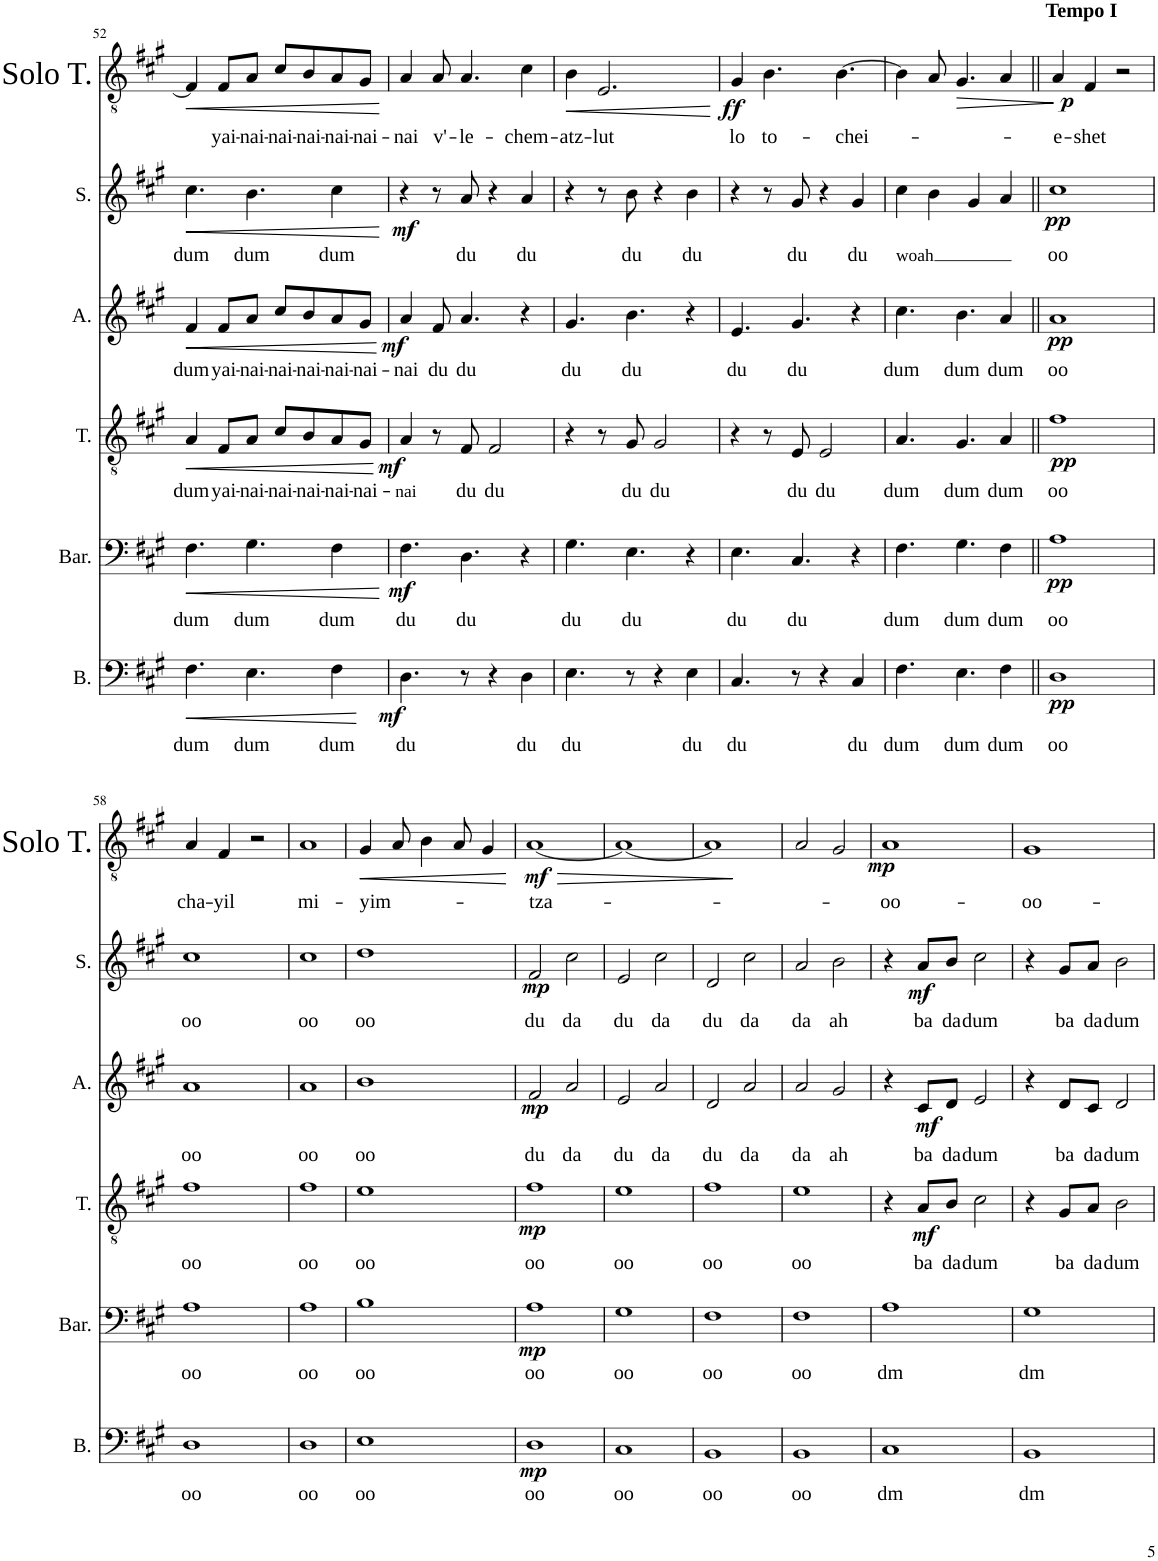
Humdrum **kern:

**kern	**text	**dynam	**kern	**text	**dynam	**kern	**text	**dynam	**kern	**text	**dynam	**kern	**text	**dynam	**kern	**text	**dynam
*part6	*part6	*part6	*part5	*part5	*part5	*part4	*part4	*part4	*part3	*part3	*part3	*part2	*part2	*part2	*part1	*part1	*part1
*staff6	*staff6	*staff6	*staff5	*staff5	*staff5	*staff4	*staff4	*staff4	*staff3	*staff3	*staff3	*staff2	*staff2	*staff2	*staff1	*staff1	*staff1
*I"Bass	*	*	*I"Baritone	*	*	*I"Tenor	*	*	*I"Alto	*	*	*I"Soprano	*	*	*I"Solo Tenor	*	*
*I'B.	*	*	*I'Bar.	*	*	*I'T.	*	*	*I'A.	*	*	*I'S.	*	*	*I'Solo T.	*	*
!!LO:PB:g=z
*clefF4	*	*	*clefF4	*	*	*clefGv2	*	*	*clefG2	*	*	*clefG2	*	*	*clefGv2	*	*
*k[f#c#g#]	*	*	*k[f#c#g#]	*	*	*k[f#c#g#]	*	*	*k[f#c#g#]	*	*	*k[f#c#g#]	*	*	*k[f#c#g#]	*	*
*M4/4	*	*	*M4/4	*	*	*M4/4	*	*	*M4/4	*	*	*M4/4	*	*	*M4/4	*	*
*met(c|)	*	*	*met(c|)	*	*	*met(c|)	*	*	*met(c|)	*	*	*met(c|)	*	*	*met(c|)	*	*
=52	=52	=52	=52	=52	=52	=52	=52	=52	=52	=52	=52	=52	=52	=52	=52	=52	=52
!	!LO:LY:b	!LO:HP:b	!	!LO:LY:b	!LO:HP:b	!	!LO:LY:b	!LO:HP:b	!	!LO:LY:b	!LO:HP:b	!	!LO:LY:b	!LO:HP:b	!	!	!LO:HP:b
4.F#\	dum	<	4.F#\	dum	<	4A/	dum	<	4f#/	dum	<	4.cc#\	dum	<	4F#/]	.	<
!	!	!	!	!	!	!	!LO:LY:b	!	!	!LO:LY:b	!	!	!	!	!	!LO:LY:b	!
.	.	.	.	.	.	8F#/L	yai-	.	8f#/L	yai-	.	.	.	.	8F#/L	yai-	.
!	!LO:LY:b	!	!	!LO:LY:b	!	!	!LO:LY:b	!	!	!LO:LY:b	!	!	!LO:LY:b	!	!	!LO:LY:b	!
4.E\	dum	.	4.G#\	dum	.	8A/J	-nai-	.	8a/J	-nai-	.	4.b\	dum	.	8A/J	-nai-	.
!	!	!	!	!	!	!	!LO:LY:b	!	!	!LO:LY:b	!	!	!	!	!	!LO:LY:b	!
.	.	.	.	.	.	8c#/L	-nai-	.	8cc#/L	-nai-	.	.	.	.	8c#/L	-nai-	.
!	!	!	!	!	!	!	!LO:LY:b	!	!	!LO:LY:b	!	!	!	!	!	!LO:LY:b	!
.	.	.	.	.	.	8B/	-nai-	.	8b/	-nai-	.	.	.	.	8B/	-nai-	.
!	!LO:LY:b	!	!	!LO:LY:b	!	!	!LO:LY:b	!	!	!LO:LY:b	!	!	!LO:LY:b	!	!	!LO:LY:b	!
4F#\	dum	.	4F#\	dum	.	8A/	-nai-	.	8a/	-nai-	.	4cc#\	dum	.	8A/	-nai-	.
!	!	!	!	!	!	!	!LO:LY:b	!	!	!LO:LY:b	!	!	!	!	!	!LO:LY:b	!
.	.	.	.	.	.	8G#/J	-nai-	.	8g#/J	-nai-	.	.	.	.	8G#/J	-nai-	.
.	.	[	.	.	[	.	.	[	.	.	[	.	.	[	.	.	[
=53	=53	=53	=53	=53	=53	=53	=53	=53	=53	=53	=53	=53	=53	=53	=53	=53	=53
!	!LO:LY:b	!LO:DY:b	!	!LO:LY:b	!LO:DY:b	!	!LO:LY:b	!LO:DY:b	!	!LO:LY:b	!LO:DY:b	!	!	!LO:DY:b	!	!LO:LY:b	!
4.D\	du	mf	4.F#\	du	mf	4A/	nai	mf	4a/	-nai	mf	4r	.	mf	4A/	-nai	.
!	!	!	!	!	!	!	!	!	!	!LO:LY:b	!	!	!	!	!	!LO:LY:b	!
.	.	.	.	.	.	8r	.	.	8f#/	du	.	8r	.	.	8A/	v'-	.
!	!	!	!	!LO:LY:b	!	!	!LO:LY:b	!	!	!LO:LY:b	!	!	!LO:LY:b	!	!	!LO:LY:b	!
8r	.	.	4.D\	du	.	8F#/	du	.	4.a/	du	.	8a/	du	.	4.A/	-le-	.
!	!	!	!	!	!	!	!LO:LY:b	!	!	!	!	!	!	!	!	!	!
4r	.	.	.	.	.	2F#/	du	.	.	.	.	4r	.	.	.	.	.
!	!LO:LY:b	!	!	!	!	!	!	!	!	!	!	!	!LO:LY:b	!	!	!LO:LY:b	!
4D\	du	.	4r	.	.	.	.	.	4r	.	.	4a/	du	.	4c#\	-chem-	.
=54	=54	=54	=54	=54	=54	=54	=54	=54	=54	=54	=54	=54	=54	=54	=54	=54	=54
!	!LO:LY:b	!	!	!LO:LY:b	!	!	!	!	!	!LO:LY:b	!	!	!	!	!	!LO:LY:b	!LO:HP:b
4.E\	du	.	4.G#\	du	.	4r	.	.	4.g#/	du	.	4r	.	.	4B\	atz-	<
!	!	!	!	!	!	!	!	!	!	!	!	!	!	!	!	!LO:LY:b	!
.	.	.	.	.	.	8r	.	.	.	.	.	8r	.	.	2.E/	-lut	.
!	!	!	!	!LO:LY:b	!	!	!LO:LY:b	!	!	!LO:LY:b	!	!	!LO:LY:b	!	!	!	!
8r	.	.	4.E\	du	.	8G#/	du	.	4.b\	du	.	8b\	du	.	.	.	.
!	!	!	!	!	!	!	!LO:LY:b	!	!	!	!	!	!	!	!	!	!
4r	.	.	.	.	.	2G#/	du	.	.	.	.	4r	.	.	.	.	.
!	!LO:LY:b	!	!	!	!	!	!	!	!	!	!	!	!LO:LY:b	!	!	!	!
4E\	du	.	4r	.	.	.	.	.	4r	.	.	4b\	du	.	.	.	.
.	.	.	.	.	.	.	.	.	.	.	.	.	.	.	.	.	[
=55	=55	=55	=55	=55	=55	=55	=55	=55	=55	=55	=55	=55	=55	=55	=55	=55	=55
!	!LO:LY:b	!	!	!LO:LY:b	!	!	!	!	!	!LO:LY:b	!	!	!	!	!	!LO:LY:b	!LO:DY:b
4.C#/	du	.	4.E\	du	.	4r	.	.	4.e/	du	.	4r	.	.	4G#/	lo	ff
!	!	!	!	!	!	!	!	!	!	!	!	!	!	!	!	!LO:LY:b	!
.	.	.	.	.	.	8r	.	.	.	.	.	8r	.	.	4.B\	to-	.
!	!	!	!	!LO:LY:b	!	!	!LO:LY:b	!	!	!LO:LY:b	!	!	!LO:LY:b	!	!	!	!
8r	.	.	4.C#/	du	.	8E/	du	.	4.g#/	du	.	8g#/	du	.	.	.	.
!	!	!	!	!	!	!	!LO:LY:b	!	!	!	!	!	!	!	!	!	!
4r	.	.	.	.	.	2E/	du	.	.	.	.	4r	.	.	.	.	.
!	!	!	!	!	!	!	!	!	!	!	!	!	!	!	!	!LO:LY:b	!
.	.	.	.	.	.	.	.	.	.	.	.	.	.	.	[4.B\	-chei-	.
!	!LO:LY:b	!	!	!	!	!	!	!	!	!	!	!	!LO:LY:b	!	!	!	!
4C#/	du	.	4r	.	.	.	.	.	4r	.	.	4g#/	du	.	.	.	.
=56	=56	=56	=56	=56	=56	=56	=56	=56	=56	=56	=56	=56	=56	=56	=56	=56	=56
!	!LO:LY:b	!	!	!LO:LY:b	!	!	!LO:LY:b	!	!	!LO:LY:b	!	!	!LO:LY:b	!	!	!	!
4.F#\	dum	.	4.F#\	dum	.	4.A/	dum	.	4.cc#\	dum	.	4cc#\	woah	.	4B\]	.	.
.	.	.	.	.	.	.	.	.	.	.	.	4b\	.	.	8A/	.	.
!	!LO:LY:b	!	!	!LO:LY:b	!	!	!LO:LY:b	!	!	!LO:LY:b	!	!	!	!	!	!	!LO:HP:b
4.E\	dum	.	4.G#\	dum	.	4.G#/	dum	.	4.b\	dum	.	.	.	.	4.G#/	.	>
.	.	.	.	.	.	.	.	.	.	.	.	4g#/	.	.	.	.	.
!	!LO:LY:b	!	!	!LO:LY:b	!	!	!LO:LY:b	!	!	!LO:LY:b	!	!	!	!	!	!	!
4F#\	dum	.	4F#\	dum	.	4A/	dum	.	4a/	dum	.	4a/	.	.	4A/	.	.
.	.	.	.	.	.	.	.	.	.	.	.	.	.	.	.	.	]
=57||	=57||	=57||	=57||	=57||	=57||	=57||	=57||	=57||	=57||	=57||	=57||	=57||	=57||	=57||	=57||	=57||	=57||
!	!	!	!	!	!	!	!	!	!	!	!	!	!	!	!LO:TX:a:B:t=Tempo I	!	!
!	!LO:LY:b	!LO:DY:b	!	!LO:LY:b	!LO:DY:b	!	!LO:LY:b	!LO:DY:b	!	!LO:LY:b	!LO:DY:b	!	!LO:LY:b	!LO:DY:b	!	!LO:LY:b	!LO:DY:b
1D	oo	pp	1A	oo	pp	1f#	oo	pp	1a	oo	pp	1cc#	oo	pp	4A/	-e-	p
!	!	!	!	!	!	!	!	!	!	!	!	!	!	!	!	!LO:LY:b	!
.	.	.	.	.	.	.	.	.	.	.	.	.	.	.	4F#/	-shet	.
.	.	.	.	.	.	.	.	.	.	.	.	.	.	.	2r	.	.
!!LO:LB:g=z
=58	=58	=58	=58	=58	=58	=58	=58	=58	=58	=58	=58	=58	=58	=58	=58	=58	=58
!	!LO:LY:b	!	!	!LO:LY:b	!	!	!LO:LY:b	!	!	!LO:LY:b	!	!	!LO:LY:b	!	!	!LO:LY:b	!
1D	oo	.	1A	oo	.	1f#	oo	.	1a	oo	.	1cc#	oo	.	4A/	cha-	.
!	!	!	!	!	!	!	!	!	!	!	!	!	!	!	!	!LO:LY:b	!
.	.	.	.	.	.	.	.	.	.	.	.	.	.	.	4F#/	-yil	.
.	.	.	.	.	.	.	.	.	.	.	.	.	.	.	2r	.	.
=59	=59	=59	=59	=59	=59	=59	=59	=59	=59	=59	=59	=59	=59	=59	=59	=59	=59
!	!LO:LY:b	!	!	!LO:LY:b	!	!	!LO:LY:b	!	!	!LO:LY:b	!	!	!LO:LY:b	!	!	!LO:LY:b	!
1D	oo	.	1A	oo	.	1f#	oo	.	1a	oo	.	1cc#	oo	.	1A	mi-	.
=60	=60	=60	=60	=60	=60	=60	=60	=60	=60	=60	=60	=60	=60	=60	=60	=60	=60
!	!LO:LY:b	!	!	!LO:LY:b	!	!	!LO:LY:b	!	!	!LO:LY:b	!	!	!LO:LY:b	!	!	!LO:LY:b	!LO:HP:b
1E	oo	.	1B	oo	.	1e	oo	.	1b	oo	.	1dd	oo	.	4G#/	yim-	<
.	.	.	.	.	.	.	.	.	.	.	.	.	.	.	8A/	.	.
.	.	.	.	.	.	.	.	.	.	.	.	.	.	.	4B\	.	.
.	.	.	.	.	.	.	.	.	.	.	.	.	.	.	8A/	.	.
.	.	.	.	.	.	.	.	.	.	.	.	.	.	.	4G#/	.	.
.	.	.	.	.	.	.	.	.	.	.	.	.	.	.	.	.	[
=61	=61	=61	=61	=61	=61	=61	=61	=61	=61	=61	=61	=61	=61	=61	=61	=61	=61
!	!LO:LY:b	!LO:DY:b	!	!LO:LY:b	!LO:DY:b	!	!LO:LY:b	!LO:DY:b	!	!LO:LY:b	!LO:DY:b	!	!LO:LY:b	!LO:DY:b	!	!LO:LY:b	!LO:HP:b
!	!	!	!	!	!	!	!	!	!	!	!	!	!	!	!	!	!LO:DY:n=1:b
1D	oo	mp	1A	oo	mp	1f#	oo	mp	2f#/	du	mp	2f#/	du	mp	[1A	-tza-	> mf
!	!	!	!	!	!	!	!	!	!	!LO:LY:b	!	!	!LO:LY:b	!	!	!	!
.	.	.	.	.	.	.	.	.	2a/	da	.	2cc#\	da	.	.	.	.
=62	=62	=62	=62	=62	=62	=62	=62	=62	=62	=62	=62	=62	=62	=62	=62	=62	=62
!	!LO:LY:b	!	!	!LO:LY:b	!	!	!LO:LY:b	!	!	!LO:LY:b	!	!	!LO:LY:b	!	!	!	!
1C#	oo	.	1G#	oo	.	1e	oo	.	2e/	du	.	2e/	du	.	1A_	.	.
!	!	!	!	!	!	!	!	!	!	!LO:LY:b	!	!	!LO:LY:b	!	!	!	!
.	.	.	.	.	.	.	.	.	2a/	da	.	2cc#\	da	.	.	.	.
=63	=63	=63	=63	=63	=63	=63	=63	=63	=63	=63	=63	=63	=63	=63	=63	=63	=63
!	!LO:LY:b	!	!	!LO:LY:b	!	!	!LO:LY:b	!	!	!LO:LY:b	!	!	!LO:LY:b	!	!	!	!
1BB	oo	.	1F#	oo	.	1f#	oo	.	2d/	du	.	2d/	du	.	1A]	.	.
!	!	!	!	!	!	!	!	!	!	!LO:LY:b	!	!	!LO:LY:b	!	!	!	!
.	.	.	.	.	.	.	.	.	2a/	da	.	2cc#\	da	.	.	.	.
.	.	.	.	.	.	.	.	.	.	.	.	.	.	.	.	.	]
=64	=64	=64	=64	=64	=64	=64	=64	=64	=64	=64	=64	=64	=64	=64	=64	=64	=64
!	!LO:LY:b	!	!	!LO:LY:b	!	!	!LO:LY:b	!	!	!LO:LY:b	!	!	!LO:LY:b	!	!	!	!
1BB	oo	.	1F#	oo	.	1e	oo	.	2a/	da	.	2a/	da	.	2A/	.	.
!	!	!	!	!	!	!	!	!	!	!LO:LY:b	!	!	!LO:LY:b	!	!	!	!
.	.	.	.	.	.	.	.	.	2g#/	ah	.	2b\	ah	.	2G#/	.	.
=65	=65	=65	=65	=65	=65	=65	=65	=65	=65	=65	=65	=65	=65	=65	=65	=65	=65
!	!LO:LY:b	!	!	!LO:LY:b	!	!	!	!	!	!	!	!	!	!	!	!LO:LY:b	!LO:DY:b
1C#	dm	.	1A	dm	.	4r	.	.	4r	.	.	4r	.	.	1A	oo-	mp
!	!	!	!	!	!	!	!LO:LY:b	!LO:DY:b	!	!LO:LY:b	!LO:DY:b	!	!LO:LY:b	!LO:DY:b	!	!	!
.	.	.	.	.	.	8A/L	ba	mf	8c#/L	ba	mf	8a/L	ba	mf	.	.	.
!	!	!	!	!	!	!	!LO:LY:b	!	!	!LO:LY:b	!	!	!LO:LY:b	!	!	!	!
.	.	.	.	.	.	8B/J	da	.	8d/J	da	.	8b/J	da	.	.	.	.
!	!	!	!	!	!	!	!LO:LY:b	!	!	!LO:LY:b	!	!	!LO:LY:b	!	!	!	!
.	.	.	.	.	.	2c#\	dum	.	2e/	dum	.	2cc#\	dum	.	.	.	.
=66	=66	=66	=66	=66	=66	=66	=66	=66	=66	=66	=66	=66	=66	=66	=66	=66	=66
!	!LO:LY:b	!	!	!LO:LY:b	!	!	!	!	!	!	!	!	!	!	!	!LO:LY:b	!
1BB	dm	.	1G#	dm	.	4r	.	.	4r	.	.	4r	.	.	1G#	-oo-	.
!	!	!	!	!	!	!	!LO:LY:b	!	!	!LO:LY:b	!	!	!LO:LY:b	!	!	!	!
.	.	.	.	.	.	8G#/L	ba	.	8d/L	ba	.	8g#/L	ba	.	.	.	.
!	!	!	!	!	!	!	!LO:LY:b	!	!	!LO:LY:b	!	!	!LO:LY:b	!	!	!	!
.	.	.	.	.	.	8A/J	da	.	8c#/J	da	.	8a/J	da	.	.	.	.
!	!	!	!	!	!	!	!LO:LY:b	!	!	!LO:LY:b	!	!	!LO:LY:b	!	!	!	!
.	.	.	.	.	.	2B\	dum	.	2d/	dum	.	2b\	dum	.	.	.	.
=	=	=	=	=	=	=	=	=	=	=	=	=	=	=	=	=	=
*-	*-	*-	*-	*-	*-	*-	*-	*-	*-	*-	*-	*-	*-	*-	*-	*-	*-
